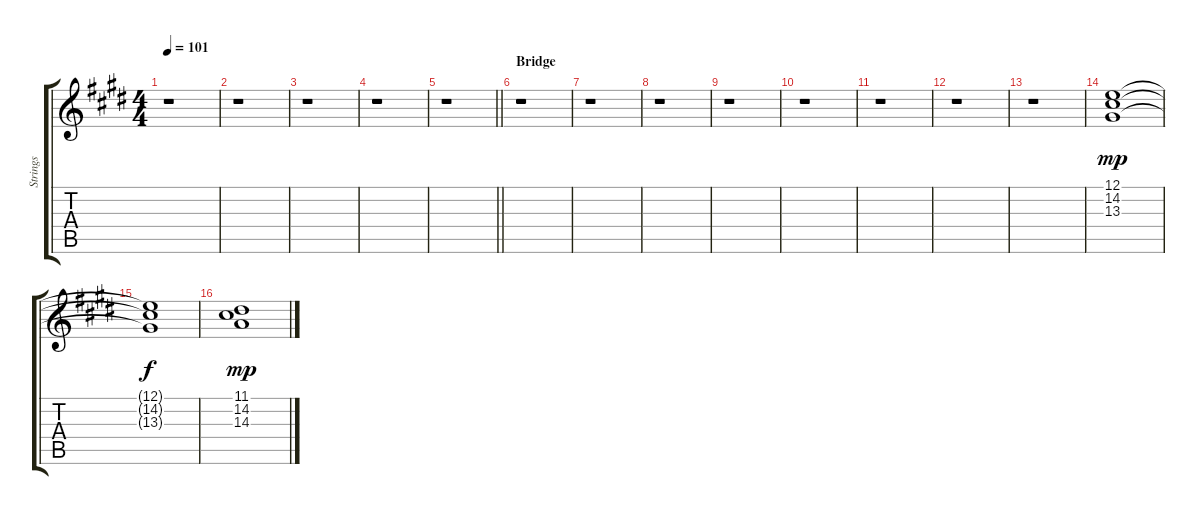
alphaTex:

\track ("Strings" "Strings") {instrument stringensemble2}
\staff {score tabs}
\tuning (E4 B3 G3 D3 A2 E2) {hide}
\ts (4 4)
\tempo 101
\clef g2
\ks e
r.1{dy mp} |
r.1 |
r.1 |
r.1 |
\barLineRight lightlight
r.1 |
\section ("" "Bridge")
r.1 |
r.1 |
r.1 |
r.1 |
r.1 |
r.1 |
r.1 |
r.1 |
(12.1 14.2 13.3).1 |
(12.1{t} 14.2{t} 13.3{t}).1{dy f} |
(11.1 14.2 14.3).1{dy mp}
